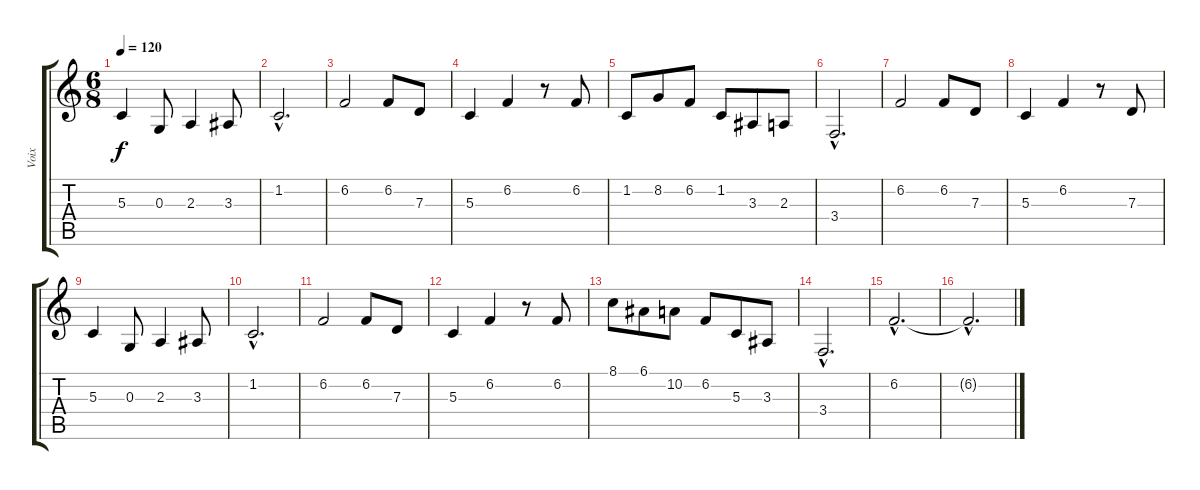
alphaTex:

\track ("Voix" "Voix") {instrument altosax}
\staff {score tabs}
\tuning (E4 B3 G3 D3 A2 E2) {hide}
\ts (6 8)
\tempo 120
\clef g2
\ks c
5.3.4{dy f} 0.3.8 2.3.4 3.3.8 |
1.2{hac}.2{d} |
6.2.2 6.2.8 7.3.8 |
5.3.4 6.2.4 r.8 6.2.8 |
1.2.8 8.2.8 6.2.8 1.2.8 3.3.8 2.3.8 |
3.4{hac}.2{d} |
6.2.2 6.2.8 7.3.8 |
5.3.4 6.2.4 r.8 7.3.8 |
5.3.4 0.3.8 2.3.4 3.3.8 |
1.2{hac}.2{d} |
6.2.2 6.2.8 7.3.8 |
5.3.4 6.2.4 r.8 6.2.8 |
8.1.8 6.1.8 10.2.8 6.2.8 5.3.8 3.3.8 |
3.4{hac}.2{d} |
6.2{hac}.2{d volume 3} |
6.2{hac t}.2{d}
